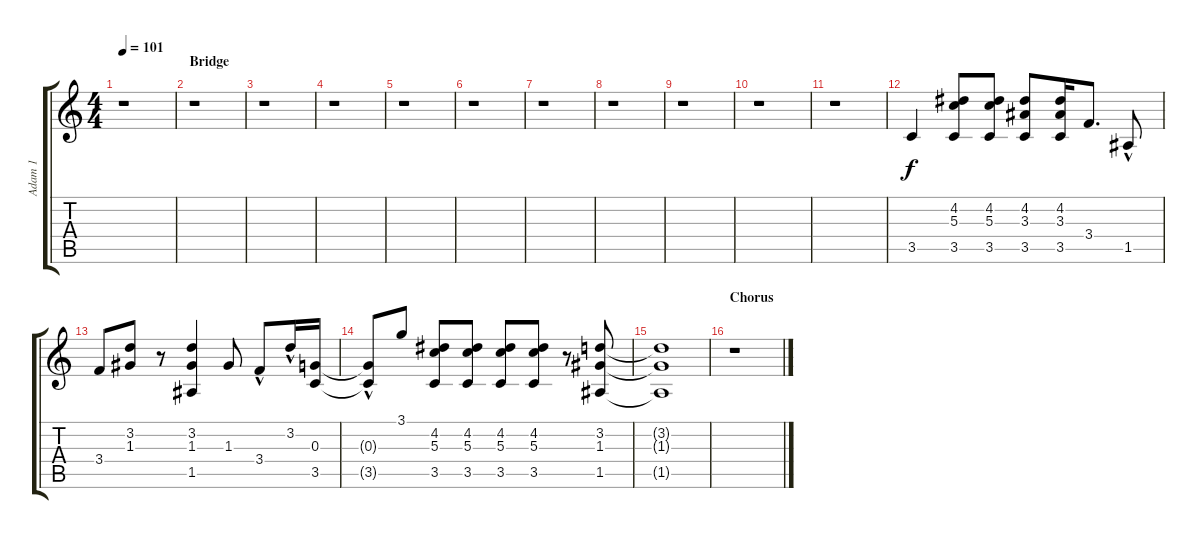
\track ("Adam 1" "Adam 1") {instrument electricguitarclean}
\staff {score tabs}
\tuning (E4 B3 G3 D3 A2 E2) {hide}
\ts (4 4)
\tempo 101
\clef g2
\ks c
r.1{dy f} |
\section ("" "Bridge")
r.1 |
r.1 |
r.1 |
r.1 |
r.1 |
r.1 |
r.1 |
r.1 |
r.1 |
r.1 |
3.5.4 (4.2 5.3 3.5).8 (4.2 5.3 3.5).8 (4.2 3.3 3.5).8 (4.2 3.3 3.5).16 3.4.8{d} 1.5{hac}.8 |
3.4.8 (3.2 1.3).8 r.8 (3.2 1.3 1.5).4 1.3.8 3.4{hac}.8 3.2{hac}.16 (0.3 3.5).16 |
(0.3{hac t} 3.5{t}).8 3.1.8 (4.2 5.3 3.5).8 (4.2 5.3 3.5).8 (4.2 5.3 3.5).8 (4.2 5.3 3.5).8 r.8 (3.2 1.3 1.5).8 |
(3.2{t} 1.3{t} 1.5{t}).1 |
\section ("" "Chorus")
r.1
